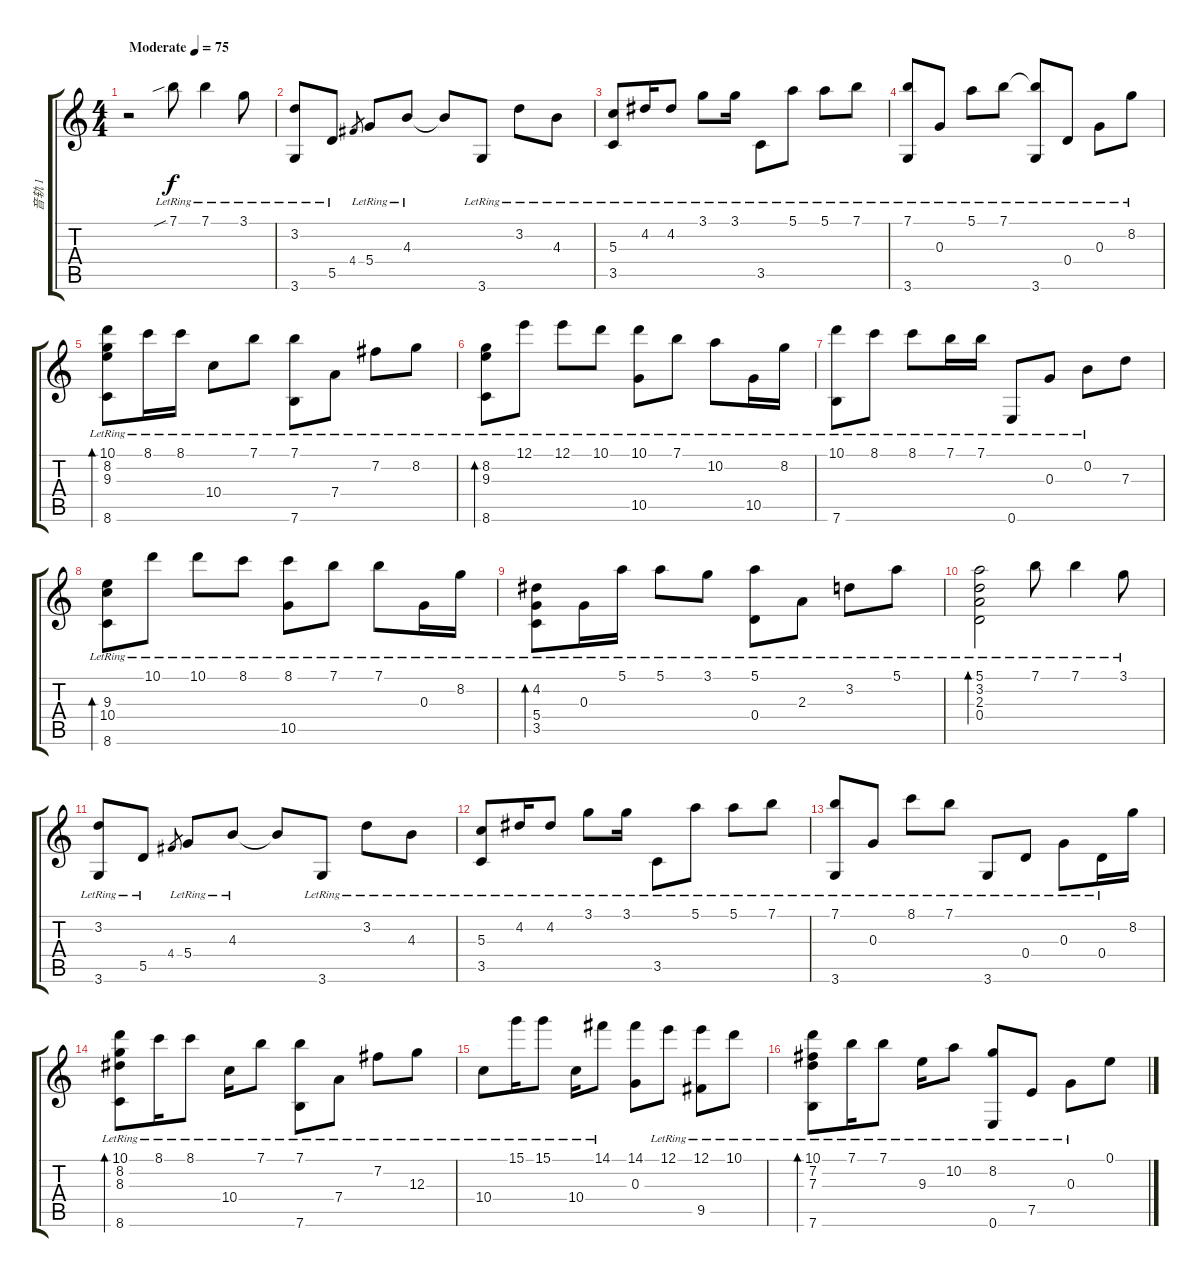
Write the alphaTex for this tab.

\track ("音轨 1" "音轨 1") {instrument acousticguitarsteel}
\staff {score tabs}
\tuning (E4 B3 G3 D3 A2 E2) {hide}
\ts (4 4)
\tempo (75 "Moderate")
\clef g2
\ks c
r.2{dy f instrument acousticguitarsteel} 7.1{sib lr}.8 7.1{lr}.4 3.1{lr}.8 |
(3.2{lr} 3.6{lr}).8 5.5{lr}.8 4.4.8{gr} 5.4{lr}.8 4.3{lr}.8 4.3{t}.8 3.6{lr}.8 3.2{lr}.8 4.3{lr}.8 |
(5.3{lr} 3.5{lr}).8 4.2{lr}.16 4.2{lr}.8 3.1{lr}.8 3.1{lr}.16 3.5{lr}.8 5.1{lr}.8 5.1{lr}.8 7.1{lr}.8 |
(7.1{lr} 3.6{lr}).8 0.3{lr}.8 5.1{lr}.8 7.1{lr}.8 (7.1{t} 3.6{lr}).8 0.4{lr}.8 0.3{lr}.8 8.2{lr}.8 |
(10.1{lr} 8.2{lr} 9.3{lr} 8.6{lr}).8{bd 240} 8.1{lr}.16 8.1{lr}.16 10.4{lr}.8 7.1{lr}.8 (7.1{lr} 7.6{lr}).8 7.4{lr}.8 7.2{lr}.8 8.2{lr}.8 |
(8.2{lr} 9.3{lr} 8.6{lr}).8{bd 240} 12.1{lr}.8 12.1{lr}.8 10.1{lr}.8 (10.1{lr} 10.5{lr}).8 7.1{lr}.8 10.2{lr}.8 10.5{lr}.16 8.2{lr}.16 |
(10.1{lr} 7.6{lr}).8 8.1{lr}.8 8.1{lr}.8 7.1{lr}.16 7.1{lr}.16 0.6{lr}.8 0.3{lr}.8 0.2{lr}.8 7.3.8 |
(9.3{lr} 10.4{lr} 8.6{lr}).8{bd 240} 10.1{lr}.8 10.1{lr}.8 8.1{lr}.8 (8.1{lr} 10.5).8 7.1{lr}.8 7.1{lr}.8 0.3{lr}.16 8.2{lr}.16 |
(4.2{lr} 5.4{lr} 3.5{lr}).8{bd 240} 0.3{lr}.16 5.1{lr}.16 5.1{lr}.8 3.1{lr}.8 (5.1{lr} 0.4{lr}).8 2.3{lr}.8 3.2{lr}.8 5.1{lr}.8 |
(5.1{lr} 3.2{lr} 2.3{lr} 0.4{lr}).2{bd 480} 7.1{lr}.8 7.1{lr}.4 3.1{lr}.8 |
(3.2{lr} 3.6{lr}).8 5.5{lr}.8 4.4.8{gr} 5.4{lr}.8 4.3{lr}.8 4.3{t}.8 3.6{lr}.8 3.2{lr}.8 4.3{lr}.8 |
(5.3{lr} 3.5{lr}).8 4.2{lr}.16 4.2{lr}.8 3.1{lr}.8 3.1{lr}.16 3.5{lr}.8 5.1{lr}.8 5.1{lr}.8 7.1{lr}.8 |
(7.1{lr} 3.6{lr}).8 0.3{lr}.8 8.1{lr}.8 7.1{lr}.8 3.6{lr}.8 0.4{lr}.8 0.3{lr}.8 0.4{lr}.16 8.2.16 |
(10.1{lr} 8.2{lr} 8.3{lr} 8.6{lr}).8{bd 240} 8.1{lr}.16 8.1{lr}.8 10.4{lr}.16 7.1{lr}.8 (7.1{lr} 7.6{lr}).8 7.4{lr}.8 7.2{lr}.8 12.3{lr}.8 |
10.4{lr}.8 15.1{lr}.16 15.1{lr}.8 10.4{lr}.16 14.1{lr}.8 (14.1 0.3).8 12.1{lr}.8 (12.1{lr} 9.5).8 10.1{lr}.8 |
(10.1 7.2{lr} 7.3{lr} 7.6{lr}).8{bd 240} 7.1{lr}.16 7.1{lr}.8 9.3{lr}.16 10.2{lr}.8 (8.2{lr} 0.6{lr}).8 7.5{lr}.8 0.3{lr}.8 0.1.8
